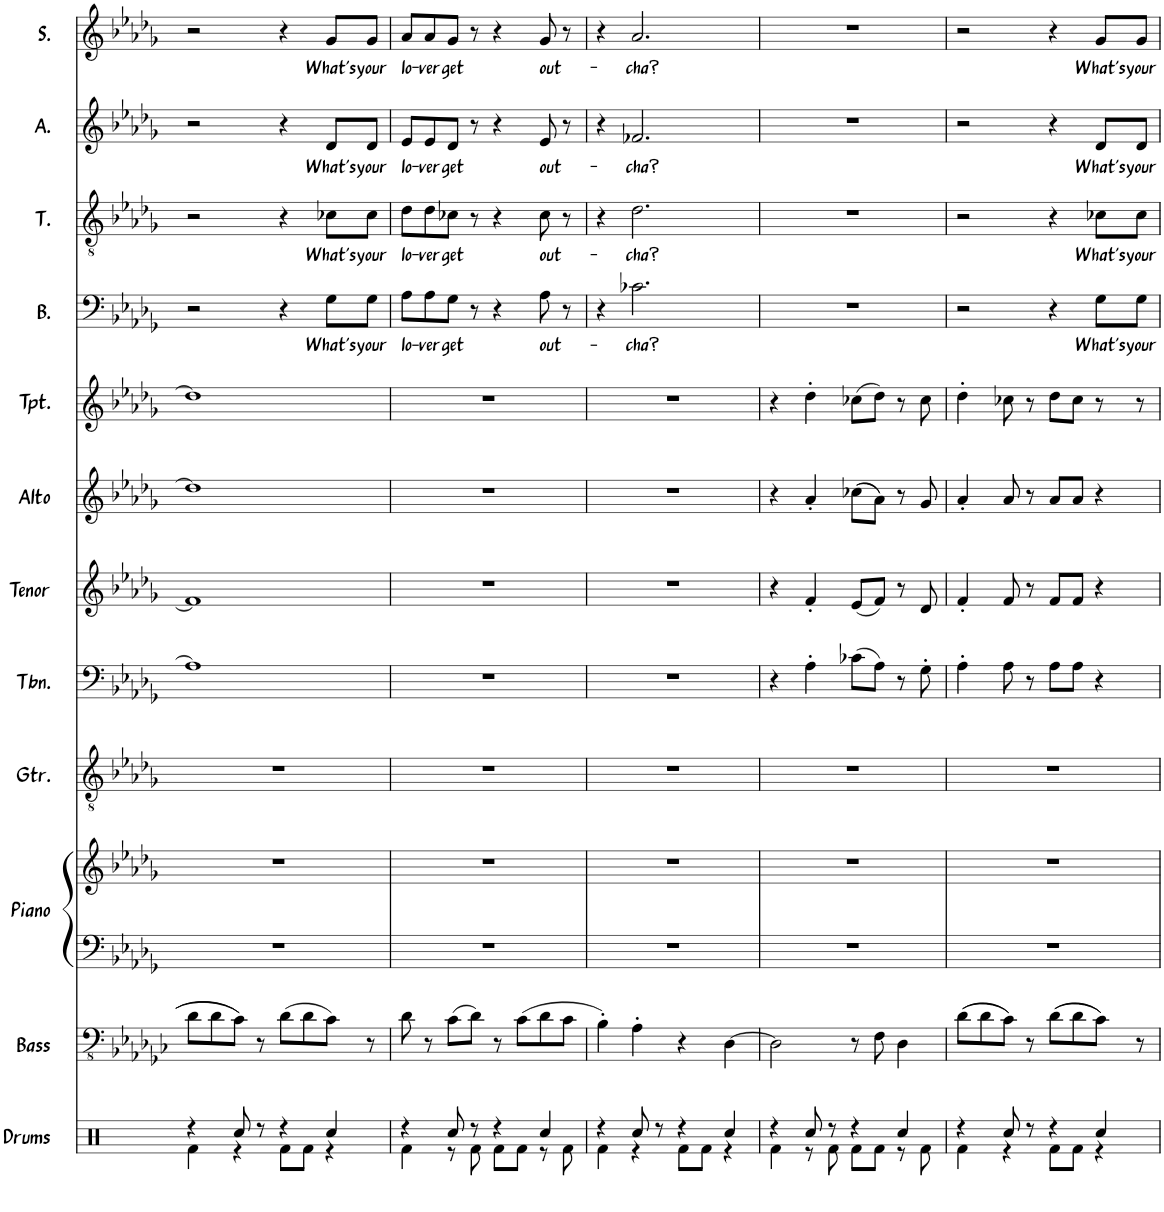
**kern	**kern	**kern	**kern	**kern	**kern	**kern	**kern	**kern	**kern	**text	**kern	**text	**kern	**text	**kern	**text
*part12	*part11	*part10	*part10	*part9	*part8	*part7	*part6	*part5	*part4	*part4	*part3	*part3	*part2	*part2	*part1	*part1
*staff13	*staff12	*staff11	*staff10	*staff9	*staff8	*staff7	*staff6	*staff5	*staff4	*staff4	*staff3	*staff3	*staff2	*staff2	*staff1	*staff1
*I"Drums	*I"Bass	*I"Piano	*	*I"Guitar	*I"Trombone	*I"Tenor Sax	*I"Alto Sax	*I"Trumpet	*I"Bass	*	*I"Tenor	*	*I"Alto	*	*I"Soprano	*
*I'Drums	*I'Bass	*I'Piano	*	*I'Gtr.	*I'Tbn.	*I'Tenor	*I'Alto	*I'Tpt.	*I'B.	*	*I'T.	*	*I'A.	*	*I'S.	*
!!LO:PB:g=z
*clefX	*clefFv4	*clefF4	*clefG2	*clefGv2	*clefF4	*clefG2	*clefG2	*clefG2	*clefF4	*	*clefGv2	*	*clefG2	*	*clefG2	*
*	*	*	*	*	*	*ITrd8c14	*ITrd5c9	*ITrd1c2	*	*	*	*	*	*	*	*
*k[]	*k[b-e-a-d-g-c-]	*k[b-e-a-d-g-]	*k[b-e-a-d-g-]	*k[b-e-a-d-g-]	*k[b-e-a-d-g-]	*k[b-e-a-d-g-]	*k[b-e-a-d-g-]	*k[b-e-a-d-g-]	*k[b-e-a-d-g-]	*	*k[b-e-a-d-g-]	*	*k[b-e-a-d-g-]	*	*k[b-e-a-d-g-]	*
*M4/4	*M4/4	*M4/4	*M4/4	*M4/4	*M4/4	*M4/4	*M4/4	*M4/4	*M4/4	*	*M4/4	*	*M4/4	*	*M4/4	*
=60	=60	=60	=60	=60	=60	=60	=60	=60	=60	=60	=60	=60	=60	=60	=60	=60
*^	*	*	*	*	*	*	*	*	*	*	*	*	*	*	*	*
4r	4Rf\	8D-\L	1r	1r	1r	1A-]	1f-]	1dd-]	1dd-]	2r	.	2r	.	2r	.	2r	.
.	.	8D-\	.	.	.	.	.	.	.	.	.	.	.	.	.	.	.
8Rcc/	4r	8C-\J	.	.	.	.	.	.	.	.	.	.	.	.	.	.	.
8r	.	8r	.	.	.	.	.	.	.	.	.	.	.	.	.	.	.
4r	8Rf\L	(8D-\L	.	.	.	.	.	.	.	4r	.	4r	.	4r	.	4r	.
.	8Rf\J	8D-\	.	.	.	.	.	.	.	.	.	.	.	.	.	.	.
!	!	!	!	!	!	!	!	!	!	!	!LO:LY:b	!	!LO:LY:b	!	!LO:LY:b	!	!LO:LY:b
4Rcc/	4r	8C-\J)	.	.	.	.	.	.	.	8G-\L	What's	8c-X\L	What's	8d-/L	What's	8g-/L	What's
!	!	!	!	!	!	!	!	!	!	!	!LO:LY:b	!	!LO:LY:b	!	!LO:LY:b	!	!LO:LY:b
.	.	8r	.	.	.	.	.	.	.	8G-\J	your	8c-\J	your	8d-/J	your	8g-/J	your
=61	=61	=61	=61	=61	=61	=61	=61	=61	=61	=61	=61	=61	=61	=61	=61	=61	=61
!	!	!	!	!	!	!	!	!	!	!	!LO:LY:b	!	!LO:LY:b	!	!LO:LY:b	!	!LO:LY:b
4r	4Rf\	8D-\	1r	1r	1r	1r	1r	1r	1r	8A-\L	lo-	8d-\L	lo-	8e-/L	lo-	8a-/L	lo-
!	!	!	!	!	!	!	!	!	!	!	!LO:LY:b	!	!LO:LY:b	!	!LO:LY:b	!	!LO:LY:b
.	.	8r	.	.	.	.	.	.	.	8A-\	-ver	8d-\	-ver	8e-/	-ver	8a-/	-ver
!	!	!	!	!	!	!	!	!	!	!	!LO:LY:b	!	!LO:LY:b	!	!LO:LY:b	!	!LO:LY:b
8Rcc/	8r	(8C-\L	.	.	.	.	.	.	.	8G-\J	get	8c-X\J	get	8d-/J	get	8g-/J	get
8r	8Rf\	8D-\J)	.	.	.	.	.	.	.	8r	.	8r	.	8r	.	8r	.
4r	8Rf\L	8r	.	.	.	.	.	.	.	4r	.	4r	.	4r	.	4r	.
.	8Rf\J	(8C-\L	.	.	.	.	.	.	.	.	.	.	.	.	.	.	.
!	!	!	!	!	!	!	!	!	!	!	!LO:LY:b	!	!LO:LY:b	!	!LO:LY:b	!	!LO:LY:b
4Rcc/	8r	8D-\	.	.	.	.	.	.	.	8A-\	out-	8c-\	out-	8e-/	out-	8g-/	out-
.	8Rf\	8C-\J	.	.	.	.	.	.	.	8r	.	8r	.	8r	.	8r	.
=62	=62	=62	=62	=62	=62	=62	=62	=62	=62	=62	=62	=62	=62	=62	=62	=62	=62
4r	4Rf\	4BB-'\)	1r	1r	1r	1r	1r	1r	1r	4r	.	4r	.	4r	.	4r	.
!	!	!	!	!	!	!	!	!	!	!	!LO:LY:b	!	!LO:LY:b	!	!LO:LY:b	!	!LO:LY:b
8Rcc/	4r	4AA-'\	.	.	.	.	.	.	.	2.c-X\	-cha?	2.d-\	-cha?	2.f-X/	-cha?	2.a-/	-cha?
8r	.	.	.	.	.	.	.	.	.	.	.	.	.	.	.	.	.
4r	8Rf\L	4r	.	.	.	.	.	.	.	.	.	.	.	.	.	.	.
.	8Rf\J	.	.	.	.	.	.	.	.	.	.	.	.	.	.	.	.
4Rcc/	4r	[4DD-\	.	.	.	.	.	.	.	.	.	.	.	.	.	.	.
=63	=63	=63	=63	=63	=63	=63	=63	=63	=63	=63	=63	=63	=63	=63	=63	=63	=63
4r	4Rf\	2DD-\]	1r	1r	1r	4r	4r	4r	4r	1r	.	1r	.	1r	.	1r	.
8Rcc/	8r	.	.	.	.	4A-'\	4f'/	4a-'/	4dd-'\	.	.	.	.	.	.	.	.
8r	8Rf\	.	.	.	.	.	.	.	.	.	.	.	.	.	.	.	.
4r	8Rf\L	8r	.	.	.	(8c-X\L	(8e-/L	((8cc-X\L	(8cc-X\L	.	.	.	.	.	.	.	.
.	8Rf\J	8FF\	.	.	.	8A-\J)	8f/J)	8a-\J))	8dd-\J)	.	.	.	.	.	.	.	.
4Rcc/	8r	4DD-\	.	.	.	8r	8r	8r	8r	.	.	.	.	.	.	.	.
.	8Rf\	.	.	.	.	8G-'\	8d-/	8g-/	8cc-\	.	.	.	.	.	.	.	.
=64	=64	=64	=64	=64	=64	=64	=64	=64	=64	=64	=64	=64	=64	=64	=64	=64	=64
4r	4Rf\	((8D-\L	1r	1r	1r	4A-'\	4f'/	4a-'/	4dd-'\	2r	.	2r	.	2r	.	2r	.
.	.	8D-\	.	.	.	.	.	.	.	.	.	.	.	.	.	.	.
8Rcc/	4r	8C-\J))	.	.	.	8A-\	8f/	8a-/	8cc-X\	.	.	.	.	.	.	.	.
8r	.	8r	.	.	.	8r	8r	8r	8r	.	.	.	.	.	.	.	.
4r	8Rf\L	((8D-\L	.	.	.	8A-\L	8f/L	8a-/L	8dd-\L	4r	.	4r	.	4r	.	4r	.
.	8Rf\J	8D-\	.	.	.	8A-\J	8f/J	8a-/J	8cc-\J	.	.	.	.	.	.	.	.
!	!	!	!	!	!	!	!	!	!	!	!LO:LY:b	!	!LO:LY:b	!	!LO:LY:b	!	!LO:LY:b
4Rcc/	4r	8C-\J))	.	.	.	4r	4r	4r	8r	8G-\L	What's	8c-X\L	What's	8d-/L	What's	8g-/L	What's
!	!	!	!	!	!	!	!	!	!	!	!LO:LY:b	!	!LO:LY:b	!	!LO:LY:b	!	!LO:LY:b
.	.	8r	.	.	.	.	.	.	8r	8G-\J	your	8c-\J	your	8d-/J	your	8g-/J	your
*v	*v	*	*	*	*	*	*	*	*	*	*	*	*	*	*	*	*
=	=	=	=	=	=	=	=	=	=	=	=	=	=	=	=	=
*-	*-	*-	*-	*-	*-	*-	*-	*-	*-	*-	*-	*-	*-	*-	*-	*-
